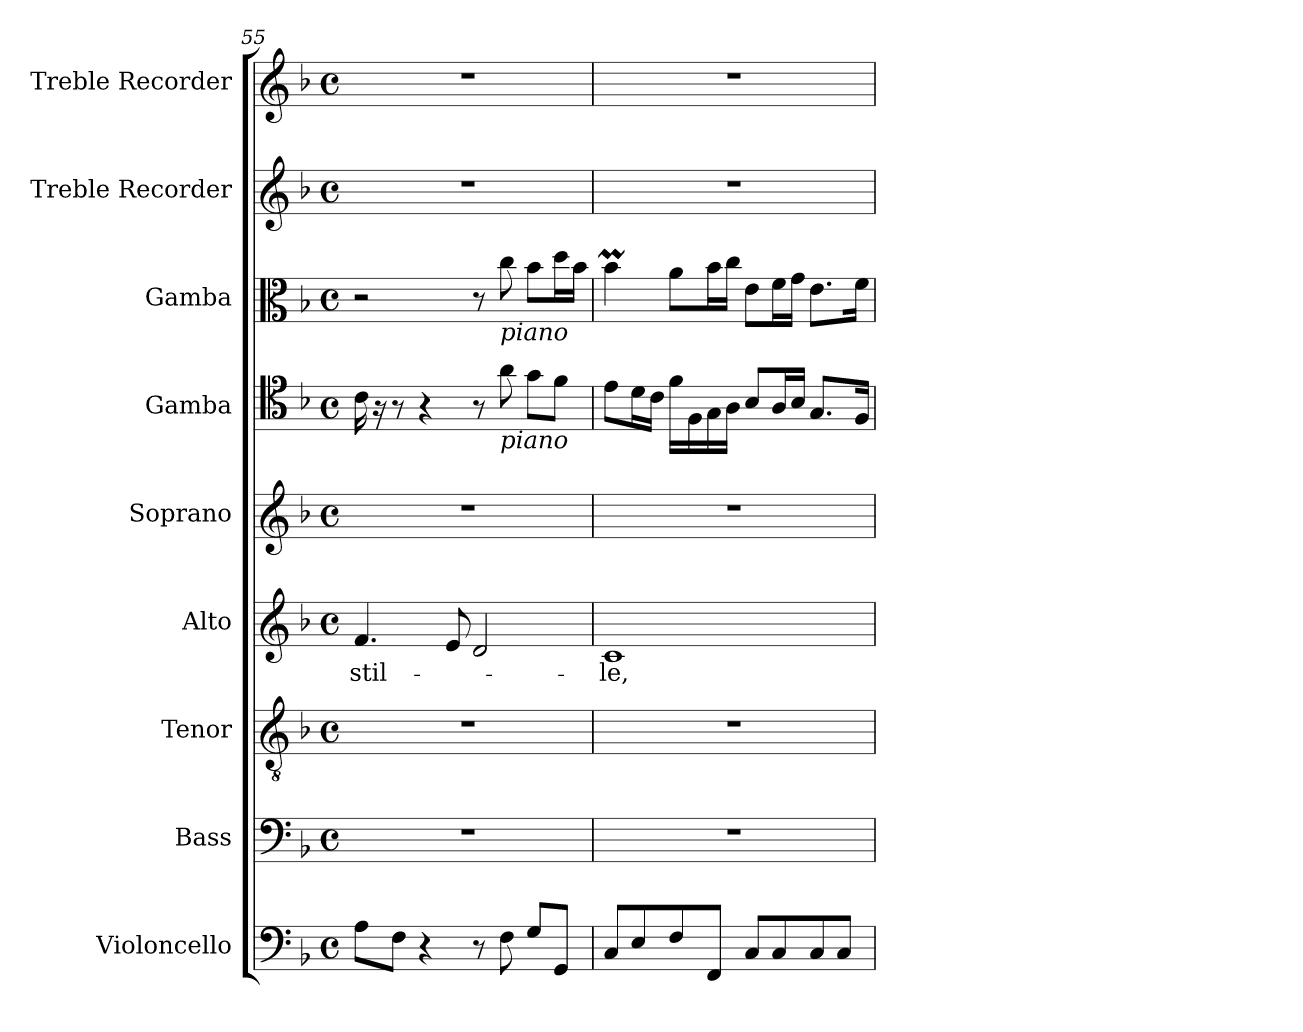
**kern	**kern	**kern	**kern	**text	**kern	**kern	**kern	**kern	**kern
*part9	*part8	*part7	*part6	*part6	*part5	*part4	*part3	*part2	*part1
*staff9	*staff8	*staff7	*staff6	*staff6	*staff5	*staff4	*staff3	*staff2	*staff1
*I"Violoncello	*I"Bass	*I"Tenor	*I"Alto	*	*I"Soprano	*I"Gamba	*I"Gamba	*I"Treble Recorder	*I"Treble Recorder
*	*	*I'T.	*	*	*I'S.	*	*	*I'Tr. Rec.	*I'Tr. Rec.
*clefF4	*clefF4	*clefGv2	*clefG2	*	*clefG2	*clefC4	*clefC3	*clefG2	*clefG2
*	*	*ITrd7c12	*	*	*	*	*	*	*
*k[b-]	*k[b-]	*k[b-]	*k[b-]	*	*k[b-]	*k[b-]	*k[b-]	*k[b-]	*k[b-]
*F:	*F:	*F:	*F:	*	*F:	*F:	*F:	*F:	*F:
*M4/4	*M4/4	*M4/4	*M4/4	*	*M4/4	*M4/4	*M4/4	*M4/4	*M4/4
*met(c)	*met(c)	*met(c)	*met(c)	*	*met(c)	*met(c)	*met(c)	*met(c)	*met(c)
=55	=55	=55	=55	=55	=55	=55	=55	=55	=55
!	!	!	!	!LO:LY:b:color=#000000	!	!	!	!	!
8Ai\L	1r	1r	4.fi/	stil-	1r	16ci\	2r	1r	1r
.	.	.	.	.	.	16r	.	.	.
8Fi\J	.	.	.	.	.	8r	.	.	.
4r	.	.	.	.	.	4r	.	.	.
.	.	.	8ei/	.	.	.	.	.	.
8r	.	.	2di/	.	.	8r	8r	.	.
!	!	!	!	!	!	!	!LO:TX:b:i:t=piano	!	!
!	!	!	!	!	!	!LO:TX:b:i:t=piano	!	!	!
8Fi\	.	.	.	.	.	8ai\	8cci\	.	.
8Gi/L	.	.	.	.	.	8gi\L	8b-i\L	.	.
8GGi/J	.	.	.	.	.	8fi\J	16ddi\L	.	.
.	.	.	.	.	.	.	16b-i\JJ	.	.
!!LO:LB:g=z
=56	=56	=56	=56	=56	=56	=56	=56	=56	=56
!	!	!	!	!LO:LY:b:color=#000000	!	!	!	!	!
8Ci/L	1r	1r	1ci	-le,	1r	8ei\L	4b-Mi\	1r	1r
8Ei/	.	.	.	.	.	16di\L	.	.	.
.	.	.	.	.	.	16ci\JJ	.	.	.
8Fi/	.	.	.	.	.	16fi\LL	8ai\L	.	.
.	.	.	.	.	.	16Fi\	.	.	.
8FFi/J	.	.	.	.	.	16Gi\	16b-i\L	.	.
.	.	.	.	.	.	16Ai\JJ	16cci\JJ	.	.
8Ci/L	.	.	.	.	.	8B-i/L	8ei\L	.	.
8Ci/	.	.	.	.	.	16Ai/L	16fi\L	.	.
.	.	.	.	.	.	16B-i/JJ	16gi\JJ	.	.
8Ci/	.	.	.	.	.	8.Gi/L	8.ei\L	.	.
8Ci/J	.	.	.	.	.	.	.	.	.
.	.	.	.	.	.	16Fi/Jk	16fi\Jk	.	.
=	=	=	=	=	=	=	=	=	=
*-	*-	*-	*-	*-	*-	*-	*-	*-	*-
